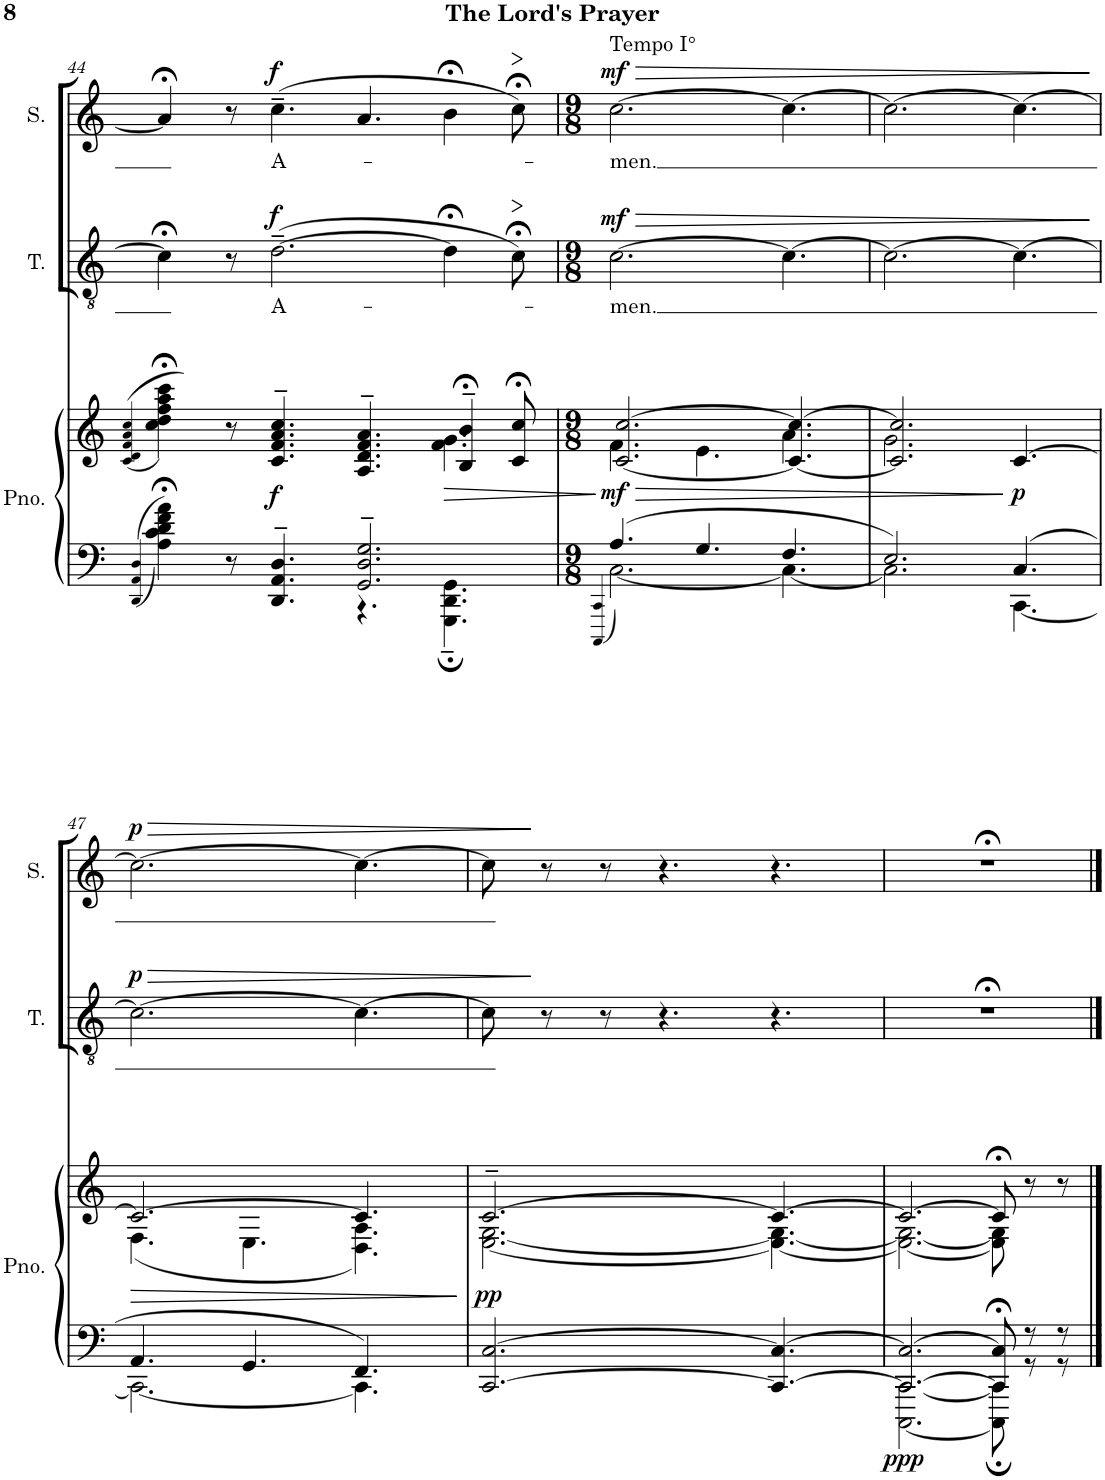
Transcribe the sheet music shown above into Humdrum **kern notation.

**kern	**kern	**dynam	**kern	**text	**dynam	**kern	**text	**dynam
*part3	*part3	*part3	*part2	*part2	*part2	*part1	*part1	*part1
*staff4	*staff3	*staff3/4	*staff2	*staff2	*staff2	*staff1	*staff1	*staff1
*I"Piano	*	*	*I"Tenor	*	*	*I"Soprano	*	*
*I'Pno.	*	*	*I'T.	*	*	*I'S.	*	*
!!LO:PB:g=z
*clefF4	*clefG2	*	*clefGv2	*	*	*clefG2	*	*
*k[]	*k[]	*	*k[]	*	*	*k[]	*	*
*M12/8	*M12/8	*	*M12/8	*	*	*M12/8	*	*
=44	=44	=44	=44	=44	=44	=44	=44	=44
4qDD/ 4qAA/ 4qD/	(<4qc/ 4qd/ 4qf/ 4qa/ 4qcc/	.	.	.	.	.	.	.
*^	*^	*	*	*	*	*	*	*
4A\;< 4c\;< 4d\;< 4f\;< 4a\;<	2.ryy	(4cc\;< 4dd\;< 4ff\;< 4aa\;< 4ccc\;<)	2.ryy	.	4c;<\]	.	.	4a;</]	.	.
8r	.	8r)	.	.	8r	.	.	8r	.	.
!	!	!	!	!LO:DY:b	!	!LO:LY:b	!LO:DY:a	!	!LO:LY:b	!LO:DY:a
4.DD/~> 4.AA/~> 4.D/~>	.	4.c/~> 4.f/~> 4.a/~> 4.cc/~>	.	f	([2.d~\	A-	f	(4.cc~\	A-	f
2.GG/~ 2.D/~ 2.G/~	4.r	4.A/~> 4.d/~> 4.f/~> 4.a/~>	4.ryy	.	.	.	.	4.a/	.	.
!	!	!	!	!LO:HP:b	!	!	!	!	!	!
.	4.GGG\;~ 4.DD\;~ 4.GG\;~	4B/;<~ 4b/;<~	4.f\ 4.g\	>	4d;<\]	.	.	4b;<\	.	.
!	!	!	!	!	!	!	!LO:HP:b	!	!	!LO:HP:b
.	.	8c/;< 8cc/;<	.	.	8c;<\)	.	>	8cc;<\)	.	>
=45	=45	=45	=45	=45	=45	=45	=45	=45	=45	=45
*M9/8	*	*M9/8	*	*	*M9/8	*	*	*M9/8	*	*
4qCCC/ 4qCC/	.	.	.	.	.	.	.	.	.	.
!	!	!	!	!	!	!	!	!LO:TX:a:t=Tempo I°	!	!
!	!	!	!	!LO:HP:b	!	!LO:LY:b	!LO:HP:b	!	!LO:LY:b	!LO:HP:b
!	!	!	!	!LO:DY:n=1:b	!	!	!LO:DY:n=1:a	!	!	!LO:DY:n=1:a
4.A/	[2.C\	[<2.c/ [2.cc/	4.f\	> mf	[2.c\	-men.	> mf	[2.cc\	-men.	> mf
4.G/	.	.	4.e\	.	.	.	.	.	.	.
4.F/	4.C\_	4.c/_ 4.cc/_	4.a\	.	4.c\_	.	.	4.cc\_	.	.
=46	=46	=46	=46	=46	=46	=46	=46	=46	=46	=46
2.E/	2.C\]	2.c/] 2.cc/]	2.g\	.	2.c\_	.	.	2.cc\_	.	.
!	!	!	!	!LO:DY:n=1:b	!	!	!	!	!	!
4.C/	[4.CC\	[4.c/	4.ryy	] p	4.c\_	.	.	4.cc\_	.	.
*v	*v	*	*	*	*	*	*	*	*	*
*	*v	*v	*	*	*	*	*	*	*
.	.	.	.	.	]	.	.	]
!!LO:LB:g=z
=47	=47	=47	=47	=47	=47	=47	=47	=47
*^	*^	*	*	*	*	*	*	*
!	!	!	!	!	!	!	!LO:DY:a	!	!	!LO:DY:a
4.AA/	2.CC\_	2.c/_	(4.F\	.	2.c\_	.	p	2.cc\_	.	p
4.GG/	.	.	4.E\	.	.	.	.	.	.	.
4.FF/	4.CC\]	4.c/]	4.D\ 4.A\)	.	4.c\_	.	.	4.cc\_	.	.
*v	*v	*	*	*	*	*	*	*	*	*
*	*v	*v	*	*	*	*	*	*	*
.	.	]	.	.	.	.	.	.
=48	=48	=48	=48	=48	=48	=48	=48	=48
*	*^	*	*	*	*	*	*	*
!	!	!	!LO:DY:b	!	!	!	!	!	!
[>2.CC/ [2.C/	[2.c~/	[2.E\ [2.G\	pp	8c\]	.	.	8cc\]	.	.
.	.	.	.	8r	.	]	8r	.	]
.	.	.	.	8r	.	.	8r	.	.
.	.	.	.	4.r	.	.	4.r	.	.
4.CC/_ 4.C/_	4.c/_	4.E\_ 4.G\_	.	4.r	.	.	4.r	.	.
=49	=49	=49	=49	=49	=49	=49	=49	=49	=49
*^	*	*	*	*	*	*	*	*	*
!	!	!	!	!LO:DY:b=2	!	!	!	!	!	!
2.CC/_ 2.C/_	[2.CCC\ [2.CC\	2.c/_	2.E\_ 2.G\_	ppp	8%9r;<	.	.	8%9r;<	.	.
8CC/];< 8C/];<	8CCC\]; 8CC\];	8c;</]	8E\] 8G\]	.	.	.	.	.	.	.
8r	8r	8r	8ryy	.	.	.	.	.	.	.
8r	8r	8r	8ryy	.	.	.	.	.	.	.
*v	*v	*	*	*	*	*	*	*	*	*
*	*v	*v	*	*	*	*	*	*	*
==	==	==	==	==	==	==	==	==
*-	*-	*-	*-	*-	*-	*-	*-	*-
